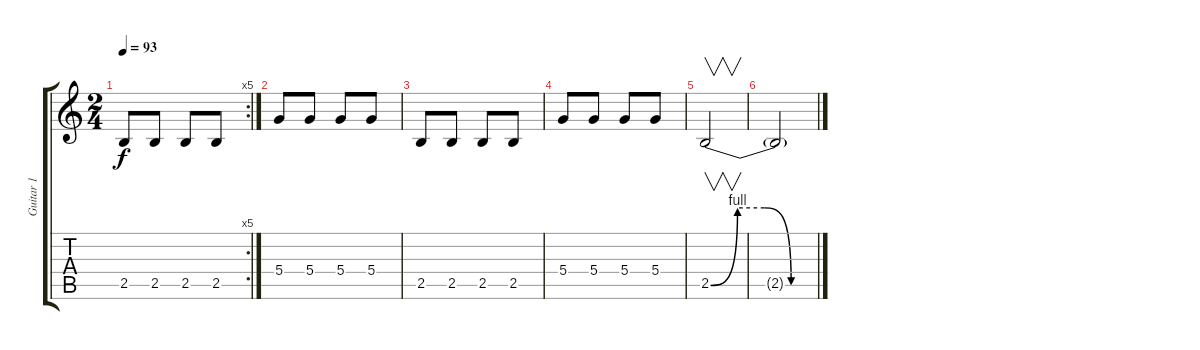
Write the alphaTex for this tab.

\track ("Guitar 1" "Guitar 1") {instrument distortionguitar}
\staff {score tabs}
\tuning (E4 B3 G3 D3 A2 E2) {hide}
\rc 5
\ts (2 4)
\tempo 93
\clef g2
\ks c
2.5.8{dy f} 2.5.8 2.5.8 2.5.8 |
5.4.8 5.4.8 5.4.8 5.4.8 |
2.5.8 2.5.8 2.5.8 2.5.8 |
5.4.8 5.4.8 5.4.8 5.4.8 |
2.5{be (custom 0 0 15 4 30 4 45 0 60 0)}.2{v} |
2.5{t}.2
